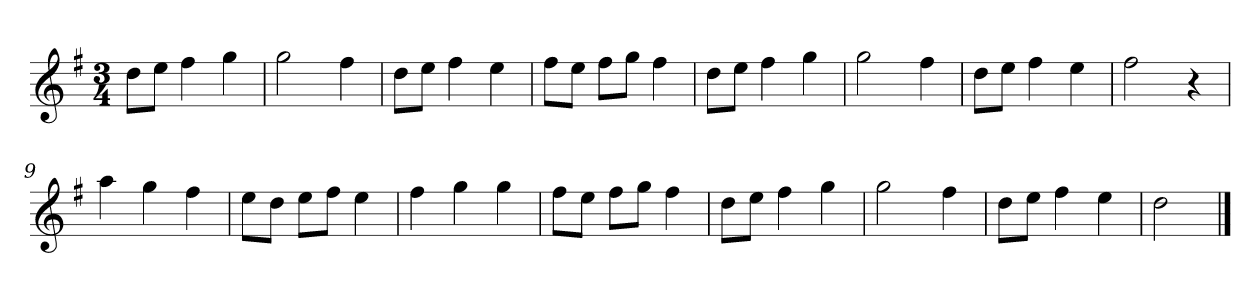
**kern
*part1
*staff1
*k[f#]
*M3/4
*MM120
=1
8ddL
8eeJ
4ff#
4gg
=2
2gg
4ff#
=3
8ddL
8eeJ
4ff#
4ee
=4
8ff#L
8eeJ
8ff#L
8ggJ
4ff#
=5
8ddL
8eeJ
4ff#
4gg
=6
2gg
4ff#
=7
8ddL
8eeJ
4ff#
4ee
=8
2ff#
4r
=9
4aa
4gg
4ff#
=10
8eeL
8ddJ
8eeL
8ff#J
4ee
=11
4ff#
4gg
4gg
=12
8ff#L
8eeJ
8ff#L
8ggJ
4ff#
=13
8ddL
8eeJ
4ff#
4gg
=14
2gg
4ff#
=15
8ddL
8eeJ
4ff#
4ee
=16
2dd
==
*-
